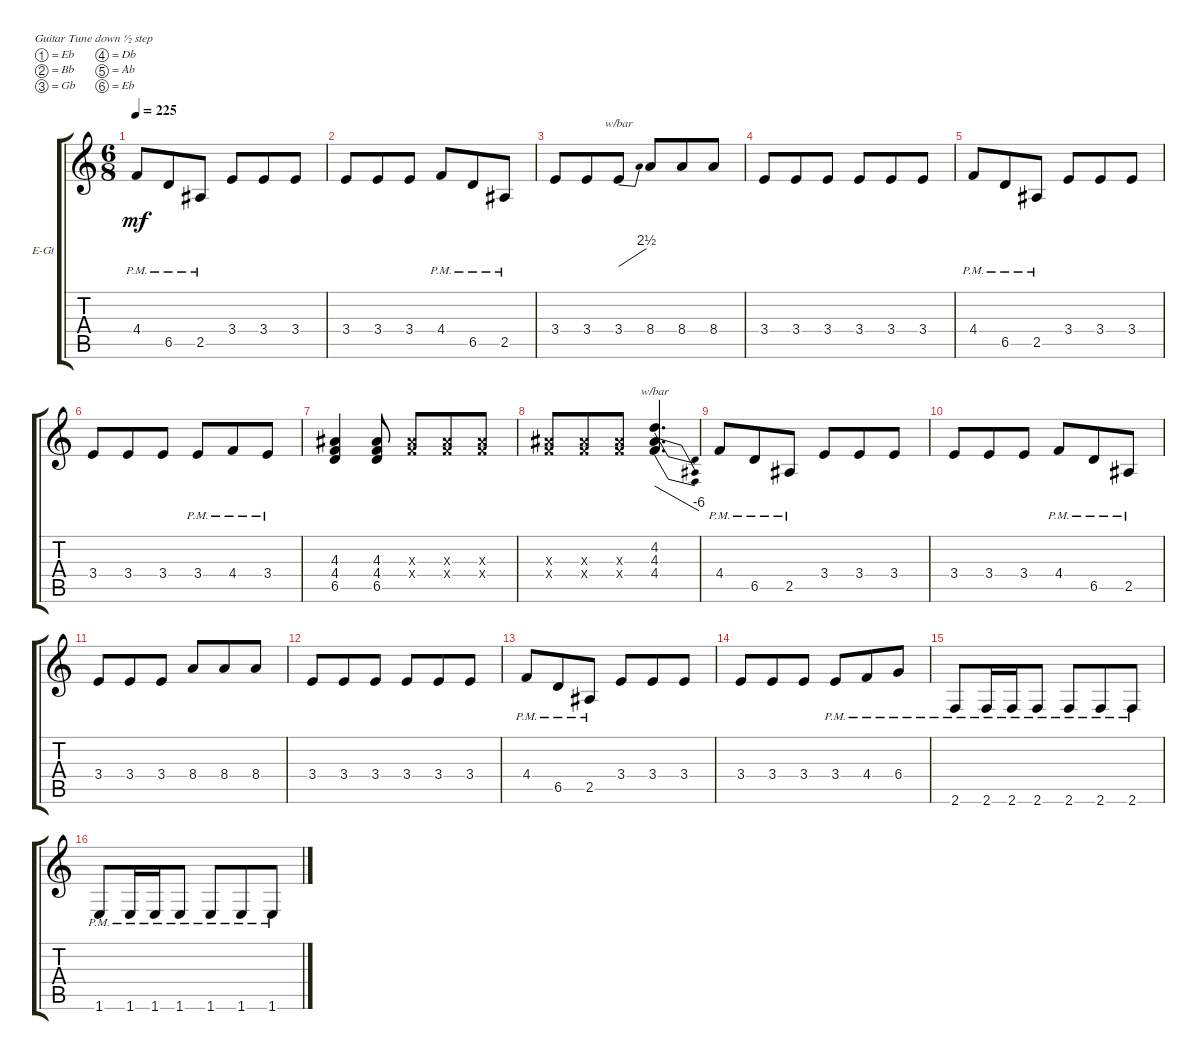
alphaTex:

\bracketExtendMode groupsimilarinstruments
\firstSystemTrackNameOrientation horizontal
\otherSystemsTrackNameOrientation horizontal
\track ("left" "E-Gt") {instrument distortionguitar}
\staff {score tabs}
\tuning (Eb4 Bb3 Gb3 Db3 Ab2 Eb2)
\ts (6 8)
\tempo 225
\clef g2
\ks c
4.4{pm}.8{dy mf} 6.5{pm}.8 2.5{pm}.8 3.4.8 3.4.8 3.4.8 |
3.4.8 3.4.8 3.4.8 4.4{pm}.8 6.5{pm}.8 2.5{pm}.8 |
3.4.8 3.4.8 3.4.8{tbe (dive default 43.8 0 59.4 10)} 8.4.8 8.4.8 8.4.8 |
3.4.8 3.4.8 3.4.8 3.4.8 3.4.8 3.4.8 |
4.4{pm}.8 6.5{pm}.8 2.5{pm}.8 3.4.8 3.4.8 3.4.8 |
3.4.8 3.4.8 3.4.8 3.4{pm}.8 4.4{pm}.8 3.4{pm}.8 |
(4.3 4.4 6.5).4 (6.5 4.4 4.3).8 (4.3{x} 4.4{x}).8 (4.3{x} 4.4{x}).8 (4.3{x} 4.4{x}).8 |
(4.3{x} 4.4{x}).8 (4.3{x} 4.4{x}).8 (4.3{x} 4.4{x}).8 (4.3 4.4 4.2).4{d tbe (dive default 49.199999999999996 0 60 -24)} |
4.4{pm}.8 6.5{pm}.8 2.5{pm}.8 3.4.8 3.4.8 3.4.8 |
3.4.8 3.4.8 3.4.8 4.4{pm}.8 6.5{pm}.8 2.5{pm}.8 |
3.4.8 3.4.8 3.4.8 8.4.8 8.4.8 8.4.8 |
3.4.8 3.4.8 3.4.8 3.4.8 3.4.8 3.4.8 |
4.4{pm}.8 6.5{pm}.8 2.5{pm}.8 3.4.8 3.4.8 3.4.8 |
3.4.8 3.4.8 3.4.8 3.4{pm}.8 4.4{pm}.8 6.4{pm}.8 |
2.6{pm}.8 2.6{pm}.16 2.6{pm}.16 2.6{pm}.8 2.6{pm}.8 2.6{pm}.8 2.6{pm}.8 |
1.6{pm}.8 1.6{pm}.16 1.6{pm}.16 1.6{pm}.8 1.6{pm}.8 1.6{pm}.8 1.6{pm}.8
